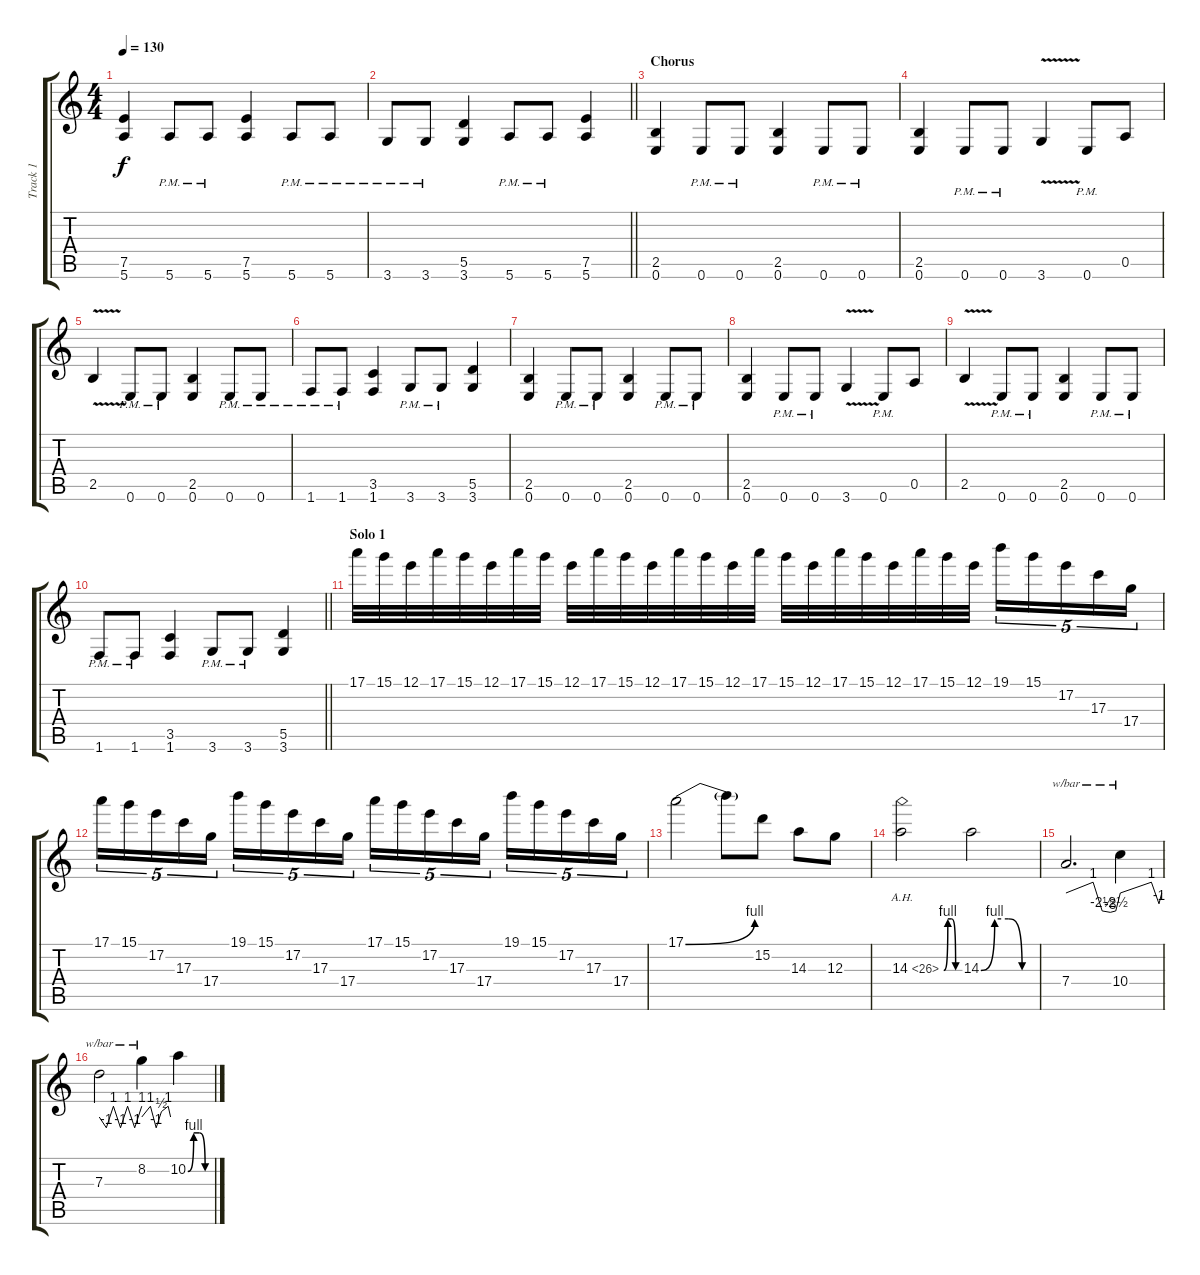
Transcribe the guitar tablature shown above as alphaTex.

\track ("Track 1" "Track 1") {instrument distortionguitar}
\staff {score tabs}
\tuning (E4 B3 G3 D3 A2 E2) {hide}
\ts (4 4)
\tempo 130
\clef g2
\ks c
(7.5 5.6).4{dy f} 5.6{pm}.8 5.6{pm}.8 (7.5 5.6).4 5.6{pm}.8 5.6{pm}.8 |
\barLineRight lightlight
3.6{pm}.8 3.6{pm}.8 (5.5 3.6).4 5.6{pm}.8 5.6{pm}.8 (7.5 5.6).4 |
\section ("" "Chorus")
(2.5 0.6).4 0.6{pm}.8 0.6{pm}.8 (2.5 0.6).4 0.6{pm}.8 0.6{pm}.8 |
(2.5 0.6).4 0.6{pm}.8 0.6{pm}.8 3.6{v}.4 0.6{pm}.8 0.5.8 |
2.5{v}.4 0.6{pm}.8 0.6{pm}.8 (2.5 0.6).4 0.6{pm}.8 0.6{pm}.8 |
1.6{pm}.8 1.6{pm}.8 (3.5 1.6).4 3.6{pm}.8 3.6{pm}.8 (5.5 3.6).4 |
(2.5 0.6).4 0.6{pm}.8 0.6{pm}.8 (2.5 0.6).4 0.6{pm}.8 0.6{pm}.8 |
(2.5 0.6).4 0.6{pm}.8 0.6{pm}.8 3.6{v}.4 0.6{pm}.8 0.5.8 |
2.5{v}.4 0.6{pm}.8 0.6{pm}.8 (2.5 0.6).4 0.6{pm}.8 0.6{pm}.8 |
\barLineRight lightlight
1.6{pm}.8 1.6{pm}.8 (3.5 1.6).4 3.6{pm}.8 3.6{pm}.8 (5.5 3.6).4 |
\section ("" "Solo 1")
17.1.32 15.1.32 12.1.32 17.1.32 15.1.32 12.1.32 17.1.32 15.1.32 12.1.32 17.1.32 15.1.32 12.1.32 17.1.32 15.1.32 12.1.32 17.1.32 15.1.32 12.1.32 17.1.32 15.1.32 12.1.32 17.1.32 15.1.32 12.1.32 19.1.16{tu (5 4)} 15.1.16{tu (5 4)} 17.2.16{tu (5 4)} 17.3.16{tu (5 4)} 17.4.16{tu (5 4)} |
17.1.16{tu (5 4)} 15.1.16{tu (5 4)} 17.2.16{tu (5 4)} 17.3.16{tu (5 4)} 17.4.16{tu (5 4)} 19.1.16{tu (5 4)} 15.1.16{tu (5 4)} 17.2.16{tu (5 4)} 17.3.16{tu (5 4)} 17.4.16{tu (5 4)} 17.1.16{tu (5 4)} 15.1.16{tu (5 4)} 17.2.16{tu (5 4)} 17.3.16{tu (5 4)} 17.4.16{tu (5 4)} 19.1.16{tu (5 4)} 15.1.16{tu (5 4)} 17.2.16{tu (5 4)} 17.3.16{tu (5 4)} 17.4.16{tu (5 4)} |
17.1{be (bend 0 0 60 4)}.2 17.1{t}.8 15.2.8 14.3.8 12.3.8 |
14.3{be (custom 0 0 15 4 30 4 45 0 60 0) ah 12}.2 14.3{be (custom 0 0 15 4 30 4 45 0 60 0)}.2 |
7.4.2{d tbe (custom default 0 0 30 4 40 -10 49 -12 55 -10 60 0)} 10.4.4{tbe (custom default 0 0 45 4 56 -4 60 0)} |
7.3.2{tbe (custom default 0 0 10 -4 20 4 30 -4 40 4 50 -4 60 4)} 8.2.4{tbe (custom default 0 0 18 4 30 -4 41 2 55 4 60 0)} 10.2{be (custom 0 0 15 4 30 4 45 0 60 0)}.4
